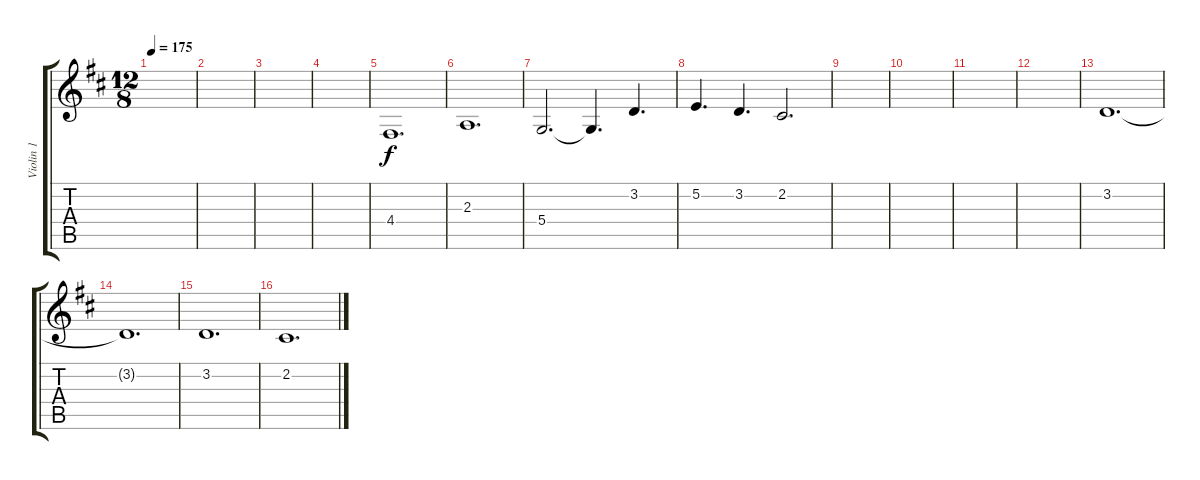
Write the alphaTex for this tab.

\track ("Violin 1" "Violin 1") {instrument violin}
\staff {score tabs}
\tuning (E4 B3 G3 D3 A2 E2) {hide}
\ts (12 8)
\tempo 175
\clef g2
\ks d
|
|
|
|
4.4.1{d} |
2.3.1{d} |
5.4.2{d} 5.4{t}.4{d} 3.2.4{d} |
5.2.4{d} 3.2.4{d} 2.2.2{d} |
|
|
|
|
3.2.1{d} |
3.2{t}.1{d} |
3.2.1{d} |
2.2.1{d}
